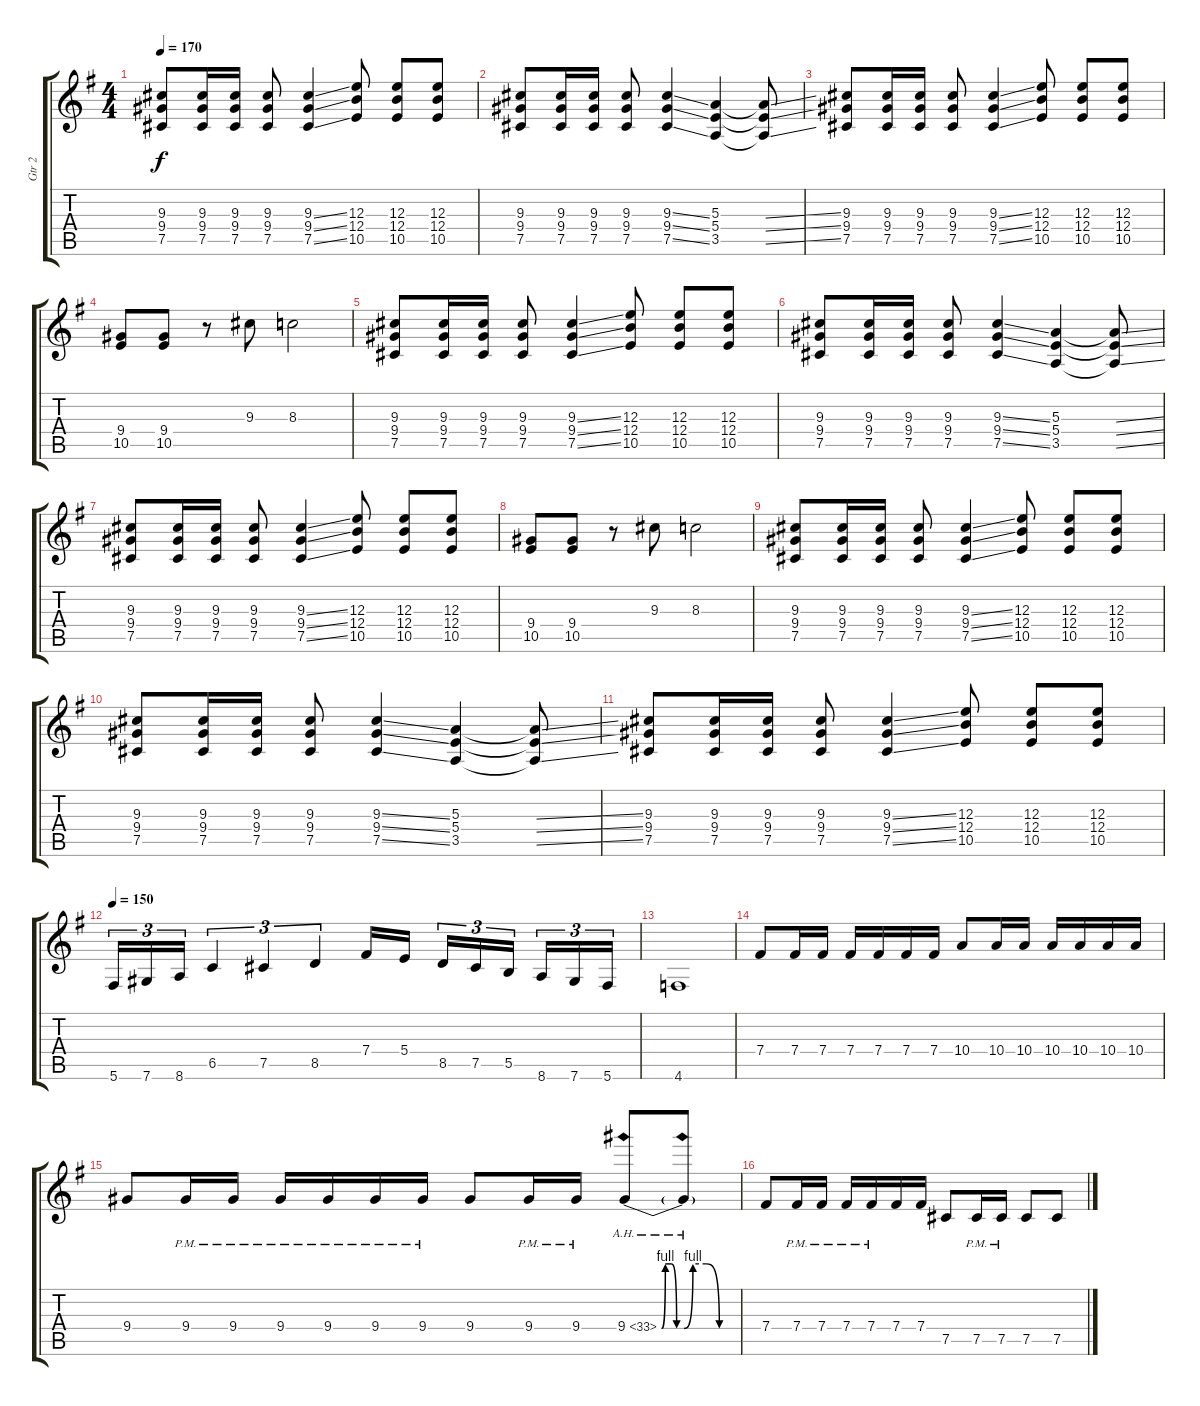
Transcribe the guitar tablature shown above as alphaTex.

\track ("Gtr 2" "Gtr 2") {instrument distortionguitar}
\staff {score tabs}
\tuning (Db4 Ab3 E3 B2 Gb2 Db2) {hide}
\ts (4 4)
\tempo 170
\clef g2
\ks g
(9.3 9.4 7.5).8{dy f instrument distortionguitar} (9.3 9.4 7.5).16 (9.3 9.4 7.5).16 (9.3 9.4 7.5).8 (9.3{ss} 9.4{ss} 7.5{ss}).4 (12.3 12.4 10.5).8 (12.3 12.4 10.5).8 (12.3 12.4 10.5).8 |
(9.3 9.4 7.5).8 (9.3 9.4 7.5).16 (9.3 9.4 7.5).16 (9.3 9.4 7.5).8 (9.3{ss} 9.4{ss} 7.5{ss}).4 (5.3 5.4 3.5).4 (5.3{ss t} 5.4{ss t} 3.5{ss t}).8 |
(9.3 9.4 7.5).8 (9.3 9.4 7.5).16 (9.3 9.4 7.5).16 (9.3 9.4 7.5).8 (9.3{ss} 9.4{ss} 7.5{ss}).4 (12.3 12.4 10.5).8 (12.3 12.4 10.5).8 (12.3 12.4 10.5).8 |
(9.4 10.5).8 (9.4 10.5).8 r.8 9.3.8 8.3.2 |
(9.3 9.4 7.5).8 (9.3 9.4 7.5).16 (9.3 9.4 7.5).16 (9.3 9.4 7.5).8 (9.3{ss} 9.4{ss} 7.5{ss}).4 (12.3 12.4 10.5).8 (12.3 12.4 10.5).8 (12.3 12.4 10.5).8 |
(9.3 9.4 7.5).8 (9.3 9.4 7.5).16 (9.3 9.4 7.5).16 (9.3 9.4 7.5).8 (9.3{ss} 9.4{ss} 7.5{ss}).4 (5.3 5.4 3.5).4 (5.3{ss t} 5.4{ss t} 3.5{ss t}).8 |
(9.3 9.4 7.5).8 (9.3 9.4 7.5).16 (9.3 9.4 7.5).16 (9.3 9.4 7.5).8 (9.3{ss} 9.4{ss} 7.5{ss}).4 (12.3 12.4 10.5).8 (12.3 12.4 10.5).8 (12.3 12.4 10.5).8 |
(9.4 10.5).8 (9.4 10.5).8 r.8 9.3.8 8.3.2 |
(9.3 9.4 7.5).8 (9.3 9.4 7.5).16 (9.3 9.4 7.5).16 (9.3 9.4 7.5).8 (9.3{ss} 9.4{ss} 7.5{ss}).4 (12.3 12.4 10.5).8 (12.3 12.4 10.5).8 (12.3 12.4 10.5).8 |
(9.3 9.4 7.5).8 (9.3 9.4 7.5).16 (9.3 9.4 7.5).16 (9.3 9.4 7.5).8 (9.3{ss} 9.4{ss} 7.5{ss}).4 (5.3 5.4 3.5).4 (5.3{ss t} 5.4{ss t} 3.5{ss t}).8 |
(9.3 9.4 7.5).8 (9.3 9.4 7.5).16 (9.3 9.4 7.5).16 (9.3 9.4 7.5).8 (9.3{ss} 9.4{ss} 7.5{ss}).4 (12.3 12.4 10.5).8 (12.3 12.4 10.5).8 (12.3 12.4 10.5).8 |
\tempo 150
5.6.16{tu (3 2)} 7.6.16{tu (3 2)} 8.6.16{tu (3 2)} 6.5.4{tu (3 2)} 7.5.4{tu (3 2)} 8.5.4{tu (3 2)} 7.4.16 5.4.16 8.5.16{tu (3 2)} 7.5.16{tu (3 2)} 5.5.16{tu (3 2) beam splitsecondary} 8.6.16{tu (3 2)} 7.6.16{tu (3 2)} 5.6.16{tu (3 2)} |
4.6.1 |
7.4.8 7.4.16 7.4.16 7.4.16 7.4.16 7.4.16 7.4.16 10.4.8 10.4.16 10.4.16 10.4.16 10.4.16 10.4.16 10.4.16 |
9.4.8 9.4{pm}.16 9.4{pm}.16 9.4{pm}.16 9.4{pm}.16 9.4{pm}.16 9.4{pm}.16 9.4.8 9.4{pm}.16 9.4{pm}.16 9.4{be (custom 0 0 10 4 25 4 40 0 60 0) ah 24}.8 9.4{be (custom 0 0 10 4 25 4 40 0 60 0) ah 24 t}.8 |
7.4.8 7.4{pm}.16 7.4{pm}.16 7.4{pm}.16 7.4{pm}.16 7.4.16 7.4.16 7.5.8 7.5{pm}.16 7.5{pm}.16 7.5.8 7.5.8
